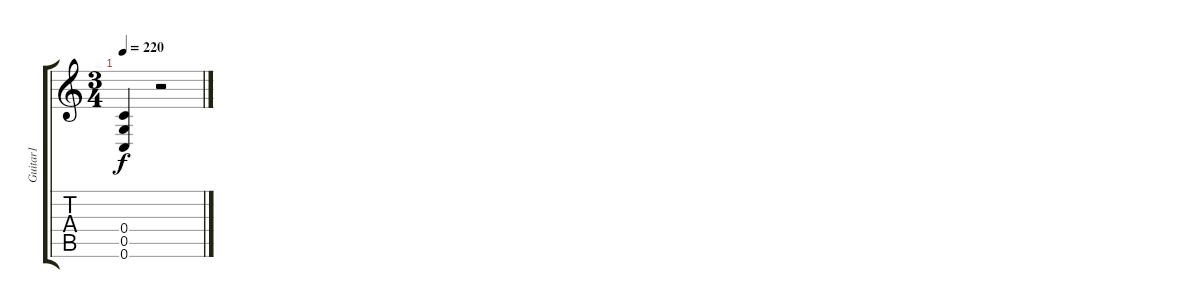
\track ("Guitar1" "Guitar1") {instrument distortionguitar}
\staff {score tabs}
\tuning (D4 A3 F3 C3 G2 C2) {hide}
\ts (3 4)
\tempo 220
\clef g2
\ks c
(0.4 0.5 0.6).4{dy f} r.2
